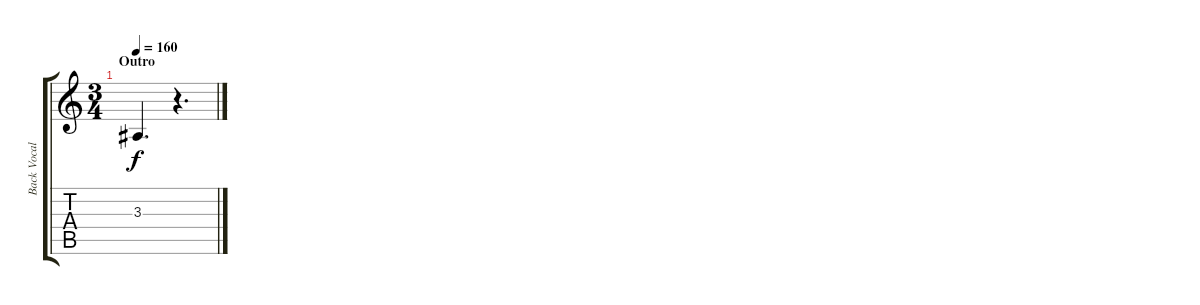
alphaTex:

\track ("Back Vocal" "Back Vocal") {instrument lead1square}
\staff {score tabs}
\tuning (E4 B3 G3 D3 A2 E2) {hide}
\ts (3 4)
\section ("" "Outro")
\tempo 160
\clef g2
\ks c
3.3.4{d dy f} r.4{d}
